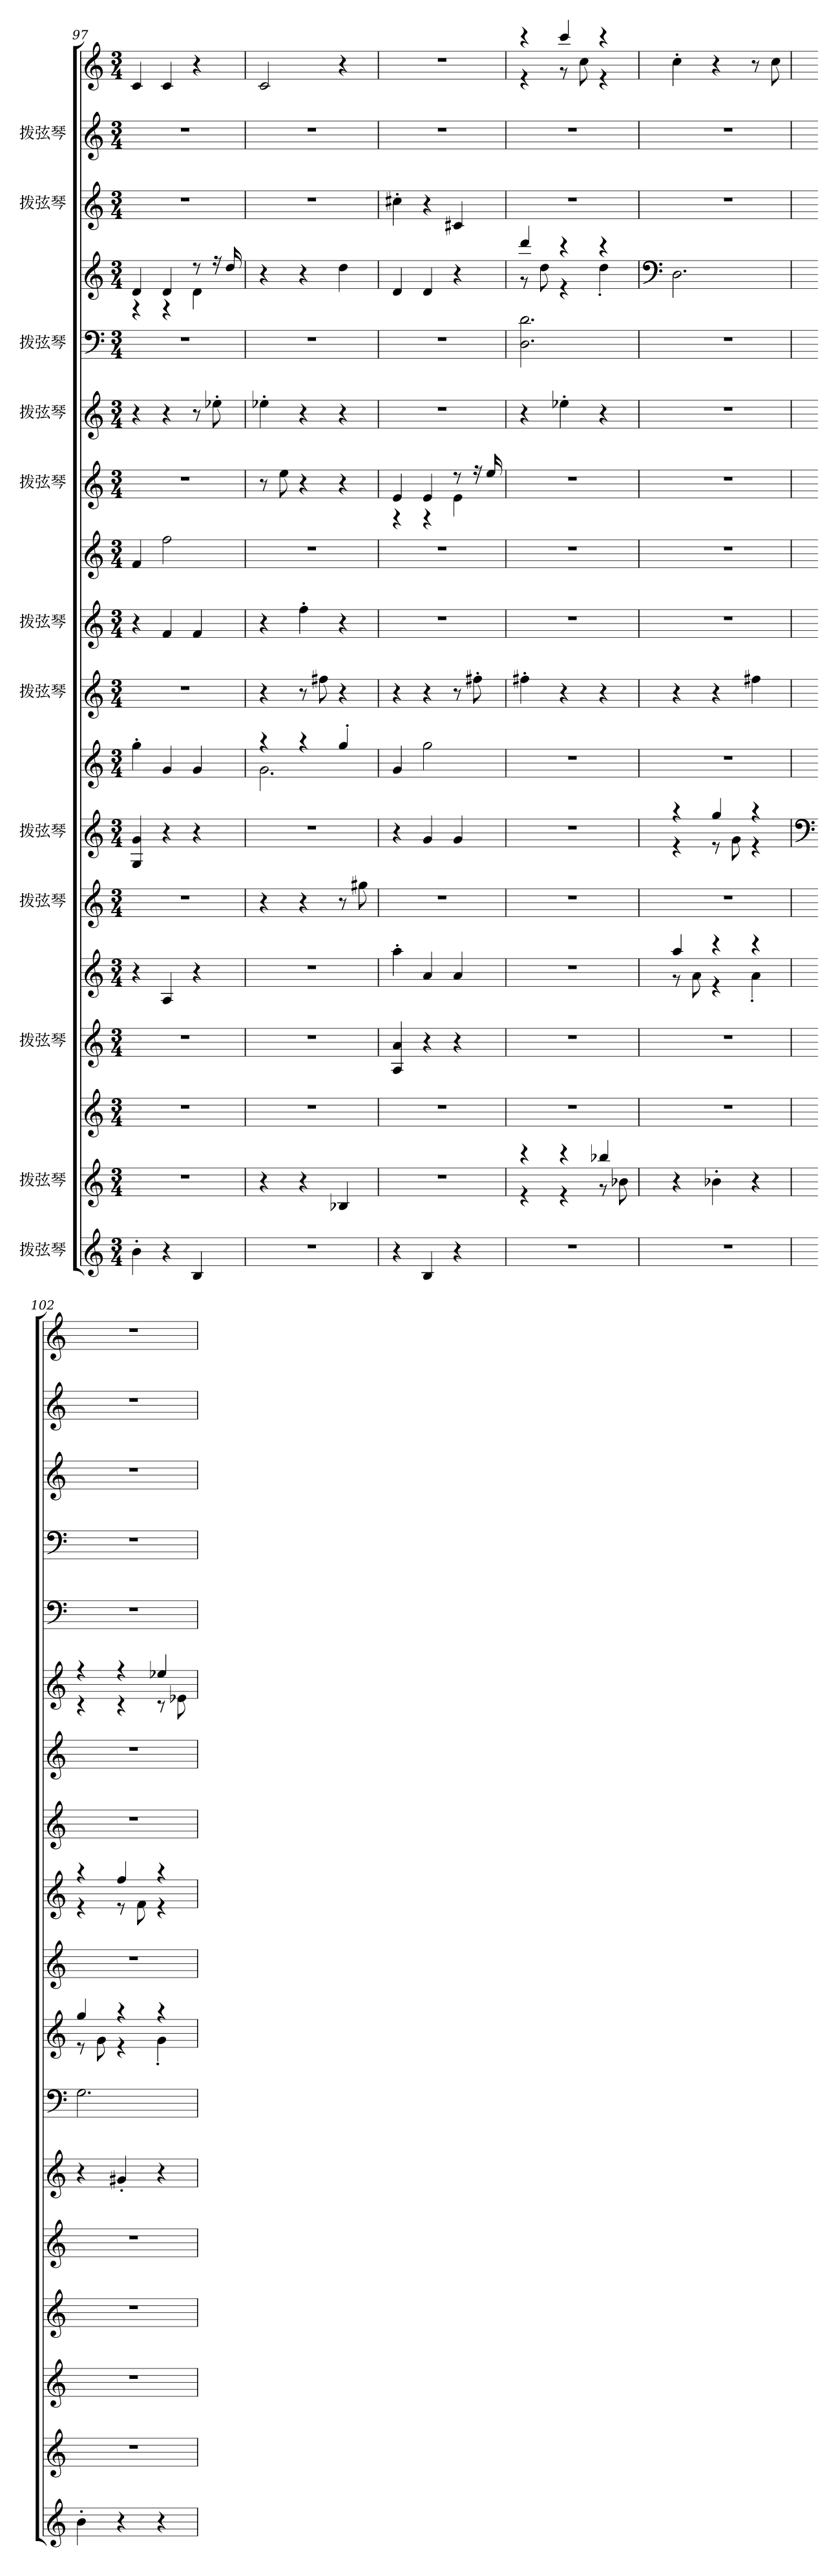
**kern	**kern	**kern	**kern	**kern	**kern	**kern	**kern	**kern	**kern	**kern	**kern	**kern	**kern	**kern	**kern	**kern	**kern
*part12	*part11	*part11	*part10	*part10	*part9	*part8	*part8	*part7	*part6	*part6	*part5	*part4	*part3	*part3	*part2	*part1	*part1
*staff18	*staff17	*staff16	*staff15	*staff14	*staff13	*staff12	*staff11	*staff10	*staff9	*staff8	*staff7	*staff6	*staff5	*staff4	*staff3	*staff2	*staff1
*I"拨弦琴	*I"拨弦琴	*	*I"拨弦琴	*	*I"拨弦琴	*I"拨弦琴	*	*I"拨弦琴	*I"拨弦琴	*	*I"拨弦琴	*I"拨弦琴	*I"拨弦琴	*	*I"拨弦琴	*I"拨弦琴	*
*clefG2	*clefG2	*clefG2	*clefG2	*clefG2	*clefG2	*clefG2	*clefG2	*clefG2	*clefG2	*clefG2	*clefG2	*clefG2	*clefF4	*clefG2	*clefG2	*clefG2	*clefG2
*k[]	*k[]	*k[]	*k[]	*k[]	*k[]	*k[]	*k[]	*k[]	*k[]	*k[]	*k[]	*k[]	*k[]	*k[]	*k[]	*k[]	*k[]
*M3/4	*M3/4	*M3/4	*M3/4	*M3/4	*M3/4	*M3/4	*M3/4	*M3/4	*M3/4	*M3/4	*M3/4	*M3/4	*M3/4	*M3/4	*M3/4	*M3/4	*M3/4
=97	=97	=97	=97	=97	=97	=97	=97	=97	=97	=97	=97	=97	=97	=97	=97	=97	=97
*	*	*	*	*	*	*	*	*	*	*	*	*	*	*^	*	*	*
4b'\	2.r	2.r	2.r	4r	2.r	4G/ 4g/	4gg'\	2.r	4r	4f/	2.r	4r	2.r	4d/	4r	2.r	2.r	4c/
4r	.	.	.	4A/	.	4r	4g/	.	4f/	2ff\	.	4r	.	4d/	4r	.	.	4c/
4B/	.	.	.	4r	.	4r	4g/	.	4f/	.	.	8r	.	8r	4d\	.	.	4r
.	.	.	.	.	.	.	.	.	.	.	.	8ee-X'\	.	16r	.	.	.	.
.	.	.	.	.	.	.	.	.	.	.	.	.	.	16dd/	.	.	.	.
*	*	*	*	*	*	*	*	*	*	*	*	*	*	*v	*v	*	*	*
=98	=98	=98	=98	=98	=98	=98	=98	=98	=98	=98	=98	=98	=98	=98	=98	=98	=98
*	*	*	*	*	*	*	*^	*	*	*	*	*	*	*	*	*	*
2.r	4r	2.r	2.r	2.r	4r	2.r	4r	2.g\	4r	4r	2.r	8r	4ee-X'\	2.r	4r	2.r	2.r	2c/
.	.	.	.	.	.	.	.	.	.	.	.	8ee\	.	.	.	.	.	.
.	4r	.	.	.	4r	.	4r	.	8r	4ff'\	.	4r	4r	.	4r	.	.	.
.	.	.	.	.	.	.	.	.	8ff#X\	.	.	.	.	.	.	.	.	.
.	4B-X/	.	.	.	8r	.	4gg'/	.	4r	4r	.	4r	4r	.	4dd\	.	.	4r
.	.	.	.	.	8gg#X\	.	.	.	.	.	.	.	.	.	.	.	.	.
*	*	*	*	*	*	*	*v	*v	*	*	*	*	*	*	*	*	*	*
=99	=99	=99	=99	=99	=99	=99	=99	=99	=99	=99	=99	=99	=99	=99	=99	=99	=99
*	*	*	*	*	*	*	*	*	*	*	*^	*	*	*	*	*	*
4r	2.r	2.r	4A/ 4a/	4aa'\	2.r	4r	4g/	4r	2.r	2.r	4e/	4r	2.r	2.r	4d/	4cc#X'\	2.r	2.r
4B/	.	.	4r	4a/	.	4g/	2gg\	4r	.	.	4e/	4r	.	.	4d/	4r	.	.
4r	.	.	4r	4a/	.	4g/	.	8r	.	.	8r	4e\	.	.	4r	4c#X/	.	.
.	.	.	.	.	.	.	.	8ff#X'\	.	.	16r	.	.	.	.	.	.	.
.	.	.	.	.	.	.	.	.	.	.	16ee/	.	.	.	.	.	.	.
*	*	*	*	*	*	*	*	*	*	*	*v	*v	*	*	*	*	*	*
!!LO:PB:g=z
=100	=100	=100	=100	=100	=100	=100	=100	=100	=100	=100	=100	=100	=100	=100	=100	=100	=100
*	*^	*	*	*	*	*	*	*	*	*	*	*	*	*^	*	*	*^
2.r	4r	4r	2.r	2.r	2.r	2.r	2.r	2.r	4ff#X'\	2.r	2.r	2.r	4r	2.D\ 2.d\	4ddd/	8r	2.r	2.r	4r	4r
.	.	.	.	.	.	.	.	.	.	.	.	.	.	.	.	8dd\	.	.	.	.
.	4r	4r	.	.	.	.	.	.	4r	.	.	.	4ee-X'\	.	4r	4r	.	.	4ccc/	8r
.	.	.	.	.	.	.	.	.	.	.	.	.	.	.	.	.	.	.	.	8cc\
.	4bb-X/	8r	.	.	.	.	.	.	4r	.	.	.	4r	.	4r	4dd'\	.	.	4r	4r
.	.	8b-X\	.	.	.	.	.	.	.	.	.	.	.	.	.	.	.	.	.	.
*	*v	*v	*	*	*	*	*	*	*	*	*	*	*	*	*v	*v	*	*	*v	*v
=101	=101	=101	=101	=101	=101	=101	=101	=101	=101	=101	=101	=101	=101	=101	=101	=101	=101
*	*	*	*	*	*	*	*	*	*	*	*	*	*	*clefF4	*	*	*
*	*	*	*	*^	*	*^	*	*	*	*	*	*	*	*	*	*	*
2.r	4r	2.r	2.r	4aa/	8r	2.r	4r	4r	2.r	4r	2.r	2.r	2.r	2.r	2.r	2.D\	2.r	2.r	4cc'\
.	.	.	.	.	8a\	.	.	.	.	.	.	.	.	.	.	.	.	.	.
.	4b-X'\	.	.	4r	4r	.	4gg/	8r	.	4r	.	.	.	.	.	.	.	.	4r
.	.	.	.	.	.	.	.	8g\	.	.	.	.	.	.	.	.	.	.	.
.	4r	.	.	4r	4a'\	.	4r	4r	.	4ff#X\	.	.	.	.	.	.	.	.	8r
.	.	.	.	.	.	.	.	.	.	.	.	.	.	.	.	.	.	.	8cc\
*	*	*	*	*v	*v	*	*v	*v	*	*	*	*	*	*	*	*	*	*	*
=102	=102	=102	=102	=102	=102	=102	=102	=102	=102	=102	=102	=102	=102	=102	=102	=102	=102
*	*	*	*	*	*	*clefF4	*	*	*	*	*	*	*	*	*	*	*
*	*	*	*	*	*	*	*^	*	*^	*	*	*^	*	*	*	*	*
4b'\	2.r	2.r	2.r	2.r	4r	2.G\	4gg/	8r	2.r	4r	4r	2.r	2.r	4r	4r	2.r	2.r	2.r	2.r	2.r
.	.	.	.	.	.	.	.	8g\	.	.	.	.	.	.	.	.	.	.	.	.
4r	.	.	.	.	4g#X'/	.	4r	4r	.	4ff/	8r	.	.	4r	4r	.	.	.	.	.
.	.	.	.	.	.	.	.	.	.	.	8f\	.	.	.	.	.	.	.	.	.
4r	.	.	.	.	4r	.	4r	4g'\	.	4r	4r	.	.	4ee-X/	8r	.	.	.	.	.
.	.	.	.	.	.	.	.	.	.	.	.	.	.	.	8e-X\	.	.	.	.	.
*	*	*	*	*	*	*	*v	*v	*	*v	*v	*	*	*v	*v	*	*	*	*	*
=	=	=	=	=	=	=	=	=	=	=	=	=	=	=	=	=	=
*-	*-	*-	*-	*-	*-	*-	*-	*-	*-	*-	*-	*-	*-	*-	*-	*-	*-
